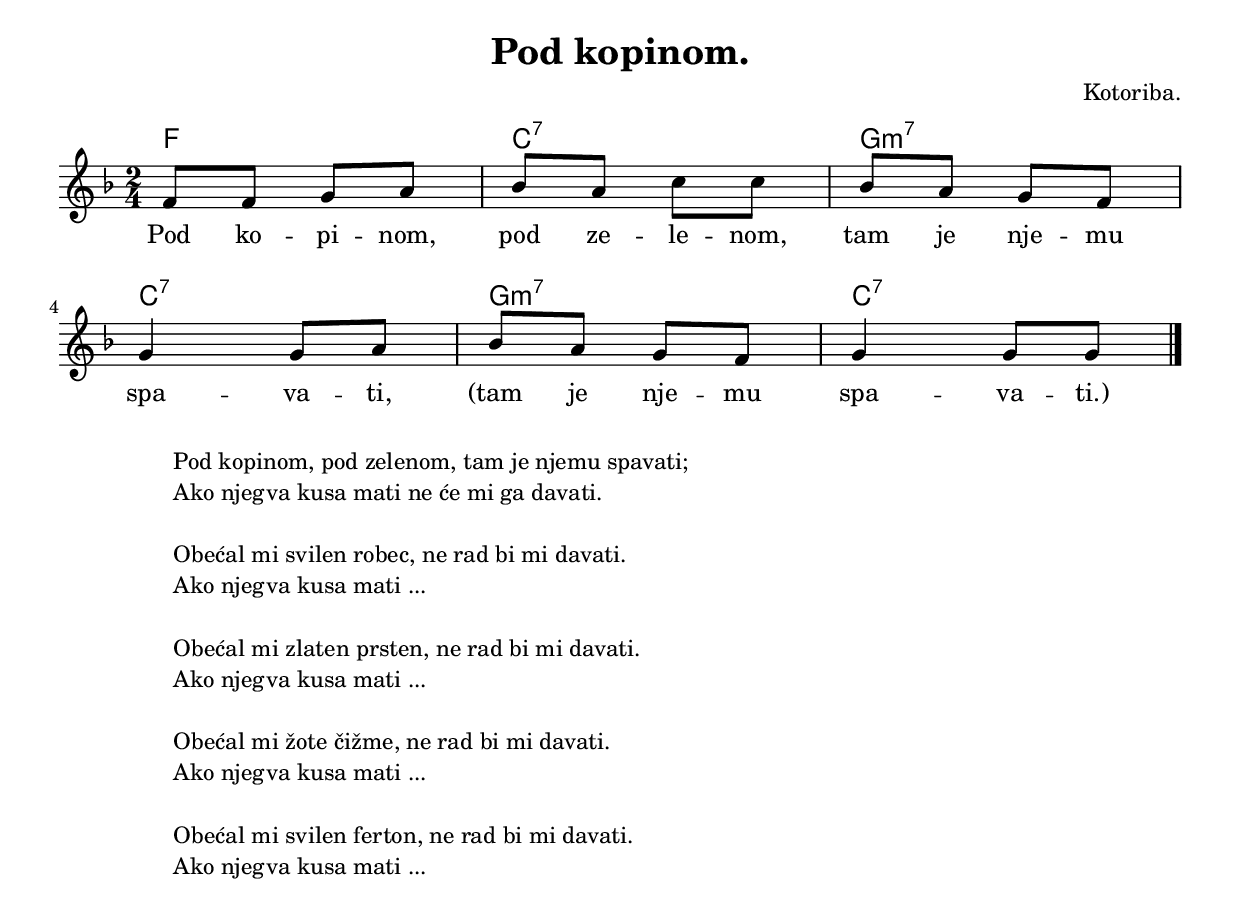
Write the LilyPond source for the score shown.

\version "2.24.1"
\include "deutsch.ly"

\header {
  title = "Pod kopinom."
  %subtitle = "II."
  composer = "Kotoriba."
}

\paper {
  #(set-paper-size "a4")
  indent = 0
  top-margin = 10
  markup-system-spacing = #'((basic-distance . 0.1) (padding . 2))
  system-system-spacing = #'((basic-distance . 0.1) (padding . 3))
  %annotate-spacing = ##t
  %ragged-last = ##f
}

global = {
  \key f \major
  \numericTimeSignature
  \time 2/4
}

chordNames = \chordmode {
  \global
  % Chords follow here.
  \set chordChanges = ##t
  f2 c:7 g:m7 c:7 g:m7 c:7
  
}

melody = \relative c' {
  \global
  % Music follows here.
  f8 f g a |
  b8 a c c |
  b a g f | \break
  g4 g8 a |
  b8 a g f |
  g4 g8 g |
  \bar "|."
}

verse = \lyricmode {
  % Lyrics follow here.
  Pod ko -- pi -- nom, pod ze -- le -- nom,
  tam je nje -- mu spa -- va -- ti,
  (tam je nje -- mu spa -- va -- ti.)
}

\score {
  <<
    \new ChordNames \chordNames
    \new Staff { \melody }
    \addlyrics { \verse }
  >>
  \layout { }
}

\markup {
  \hspace #11
  \column { 
    \line { Pod kopinom, pod zelenom, tam je njemu spavati; }
    \line { Ako njegva kusa mati ne će mi ga davati. }
    \vspace #1
    \line { Obećal mi svilen robec, ne rad bi mi davati. }
    \line { Ako njegva kusa mati ... }
    \vspace #1
    \line { Obećal mi zlaten prsten, ne rad bi mi davati. }
    \line { Ako njegva kusa mati ... }
    \vspace #1
    \line { Obećal mi žote čižme, ne rad bi mi davati. }
    \line { Ako njegva kusa mati ... }
    \vspace #1
    \line { Obećal mi svilen ferton, ne rad bi mi davati. }
    \line { Ako njegva kusa mati ... }
  }
}
